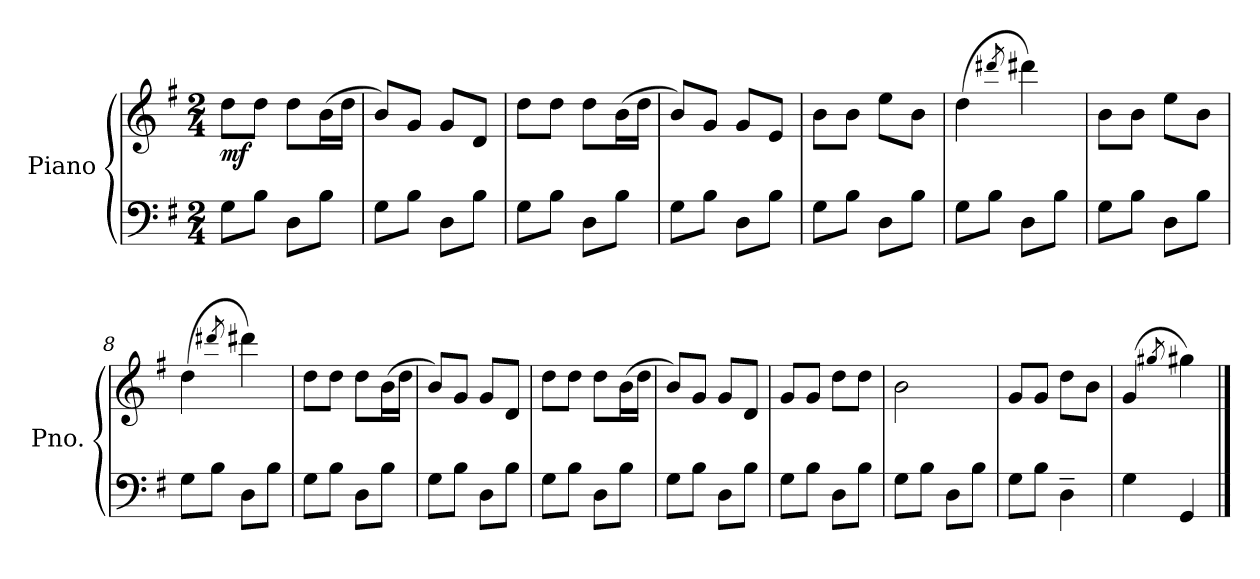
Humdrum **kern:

**kern	**kern	**dynam
*part1	*part1	*part1
*staff2	*staff1	*staff1/2
*I"Piano	*	*
*I'Pno.	*	*
*clefF4	*clefG2	*
*k[f#]	*k[f#]	*
*M2/4	*M2/4	*
*MM120	*MM120	*
=1	=1	=1
!	!	!LO:DY:b
8G\L	8dd\L	mf
8B\J	8dd\J	.
8D\L	8dd\L	.
8B\J	(16b\L	.
.	16dd\JJ	.
=2	=2	=2
8G\L	8b/L)	.
8B\J	8g/J	.
8D\L	8g/L	.
8B\J	8d/J	.
=3	=3	=3
8G\L	8dd\L	.
8B\J	8dd\J	.
8D\L	8dd\L	.
8B\J	(16b\L	.
.	16dd\JJ	.
=4	=4	=4
8G\L	8b/L)	.
8B\J	8g/J	.
8D\L	8g/L	.
8B\J	8e/J	.
=5	=5	=5
8G\L	8b\L	.
8B\J	8b\J	.
8D\L	8ee\L	.
8B\J	8b\J	.
=6	=6	=6
8G\L	(4dd\	.
8B\J	.	.
.	8qddd#X/	.
8D\L	4ddd#\)	.
8B\J	.	.
=7	=7	=7
8G\L	8b\L	.
8B\J	8b\J	.
8D\L	8ee\L	.
8B\J	8b\J	.
!!LO:LB:g=z
=8	=8	=8
8G\L	(4dd\	.
8B\J	.	.
.	8qddd#X/	.
8D\L	4ddd#\)	.
8B\J	.	.
=9	=9	=9
8G\L	8dd\L	.
8B\J	8dd\J	.
8D\L	8dd\L	.
8B\J	(16b\L	.
.	16dd\JJ	.
=10	=10	=10
8G\L	8b/L)	.
8B\J	8g/J	.
8D\L	8g/L	.
8B\J	8d/J	.
=11	=11	=11
8G\L	8dd\L	.
8B\J	8dd\J	.
8D\L	8dd\L	.
8B\J	(16b\L	.
.	16dd\JJ	.
=12	=12	=12
8G\L	8b/L)	.
8B\J	8g/J	.
8D\L	8g/L	.
8B\J	8d/J	.
=13	=13	=13
8G\L	8g/L	.
8B\J	8g/J	.
8D\L	8dd\L	.
8B\J	8dd\J	.
=14	=14	=14
8G\L	2b\	.
8B\J	.	.
8D\L	.	.
8B\J	.	.
=15	=15	=15
8G\L	8g/L	.
8B\J	8g/J	.
4D~\	8dd\L	.
.	8b\J	.
!!LO:LB:g=z
=16	=16	=16
4G\	(4g/	.
.	8qgg#X/	.
4GG/	4gg#\)	.
==	==	==
*-	*-	*-
